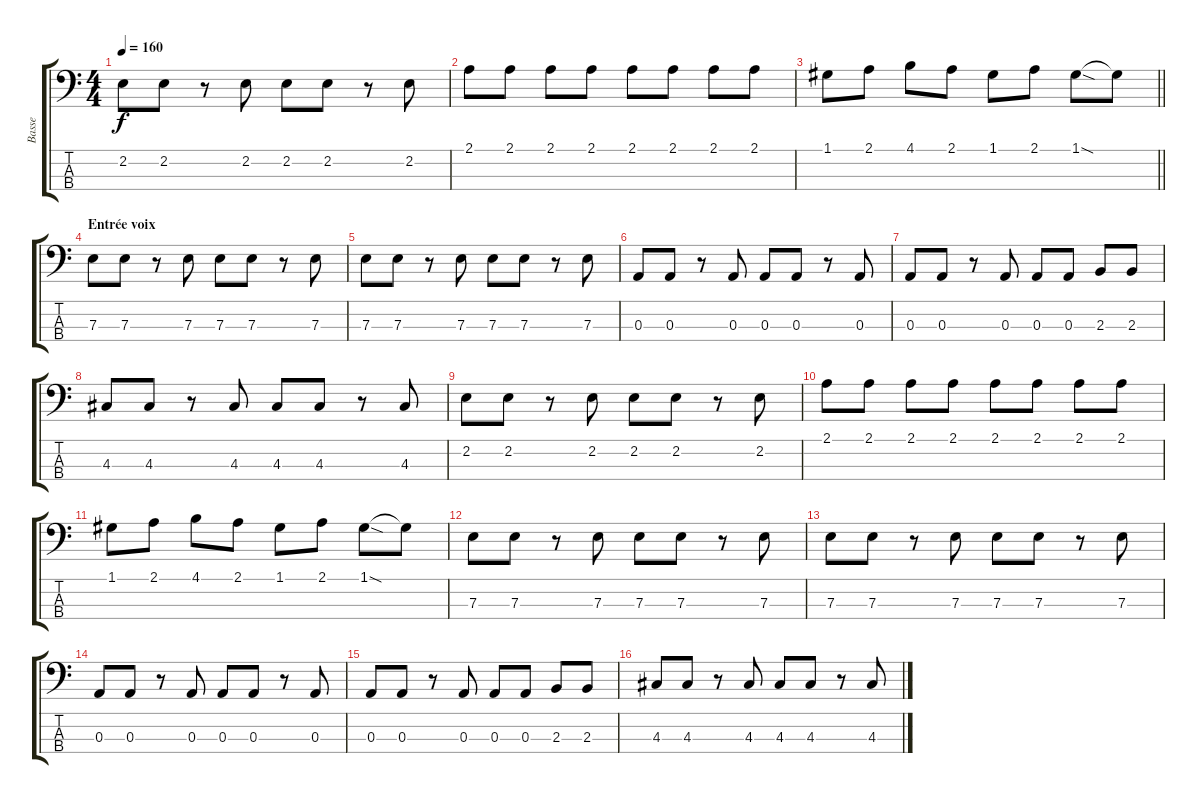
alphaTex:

\track ("Basse" "Basse") {instrument electricbassfinger}
\staff {score tabs}
\tuning (G2 D2 A1 E1) {hide}
\ts (4 4)
\tempo 160
\clef f4
\ks c
2.2.8{dy f} 2.2.8 r.8 2.2.8 2.2.8 2.2.8 r.8 2.2.8 |
2.1.8 2.1.8 2.1.8 2.1.8 2.1.8 2.1.8 2.1.8 2.1.8 |
\barLineRight lightlight
1.1.8 2.1.8 4.1.8 2.1.8 1.1.8 2.1.8 1.1{sod}.8 1.1{t}.8 |
\section ("" "Entrée voix")
7.3.8 7.3.8 r.8 7.3.8 7.3.8 7.3.8 r.8 7.3.8 |
7.3.8 7.3.8 r.8 7.3.8 7.3.8 7.3.8 r.8 7.3.8 |
0.3.8 0.3.8 r.8 0.3.8 0.3.8 0.3.8 r.8 0.3.8 |
0.3.8 0.3.8 r.8 0.3.8 0.3.8 0.3.8 2.3.8 2.3.8 |
4.3.8 4.3.8 r.8 4.3.8 4.3.8 4.3.8 r.8 4.3.8 |
2.2.8 2.2.8 r.8 2.2.8 2.2.8 2.2.8 r.8 2.2.8 |
2.1.8 2.1.8 2.1.8 2.1.8 2.1.8 2.1.8 2.1.8 2.1.8 |
1.1.8 2.1.8 4.1.8 2.1.8 1.1.8 2.1.8 1.1{sod}.8 1.1{t}.8 |
7.3.8 7.3.8 r.8 7.3.8 7.3.8 7.3.8 r.8 7.3.8 |
7.3.8 7.3.8 r.8 7.3.8 7.3.8 7.3.8 r.8 7.3.8 |
0.3.8 0.3.8 r.8 0.3.8 0.3.8 0.3.8 r.8 0.3.8 |
0.3.8 0.3.8 r.8 0.3.8 0.3.8 0.3.8 2.3.8 2.3.8 |
4.3.8 4.3.8 r.8 4.3.8 4.3.8 4.3.8 r.8 4.3.8
